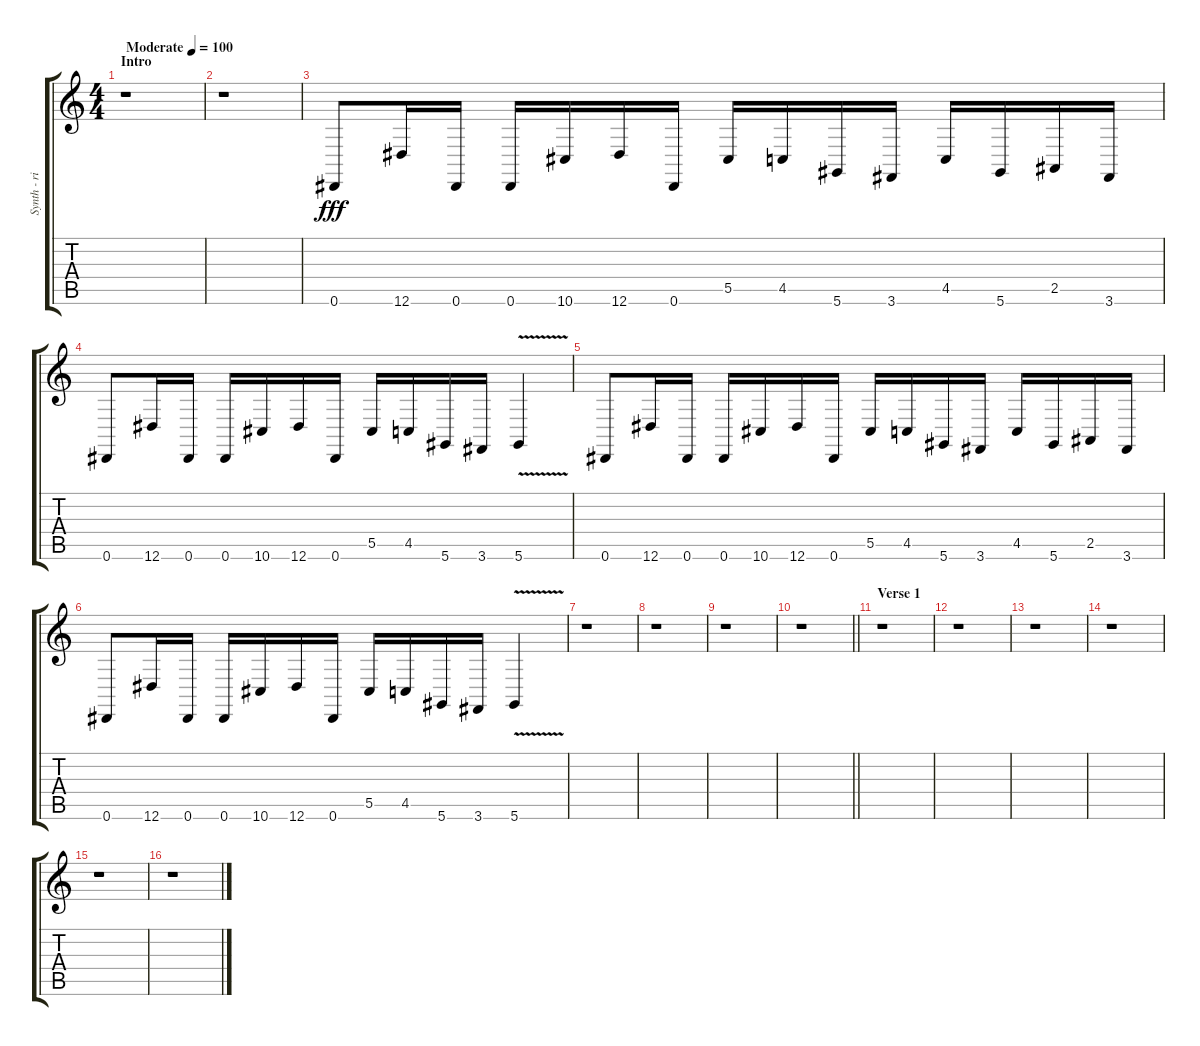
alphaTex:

\track ("Synth - right" "Synth - ri") {instrument synthbrass1}
\staff {score tabs}
\tuning (Eb4 Bb3 Gb3 Db3 Ab2 Eb2) {hide}
\ts (4 4)
\section ("" "Intro")
\tempo (100 "Moderate")
\clef g2
\ks c
r.1{dy fff instrument synthbrass1} |
r.1 |
0.6.8 12.6.16 0.6.16 0.6.16 10.6.16 12.6.16 0.6.16 5.5.16 4.5.16 5.6.16 3.6.16 4.5.16 5.6.16 2.5.16 3.6.16 |
0.6.8 12.6.16 0.6.16 0.6.16 10.6.16 12.6.16 0.6.16 5.5.16 4.5.16 5.6.16 3.6.16 5.6{v}.4 |
0.6.8 12.6.16 0.6.16 0.6.16 10.6.16 12.6.16 0.6.16 5.5.16 4.5.16 5.6.16 3.6.16 4.5.16 5.6.16 2.5.16 3.6.16 |
0.6.8 12.6.16 0.6.16 0.6.16 10.6.16 12.6.16 0.6.16 5.5.16 4.5.16 5.6.16 3.6.16 5.6{v}.4 |
r.1{volume 0} |
r.1 |
r.1 |
\barLineRight lightlight
r.1 |
\section ("" "Verse 1")
r.1 |
r.1 |
r.1 |
r.1 |
r.1 |
r.1
